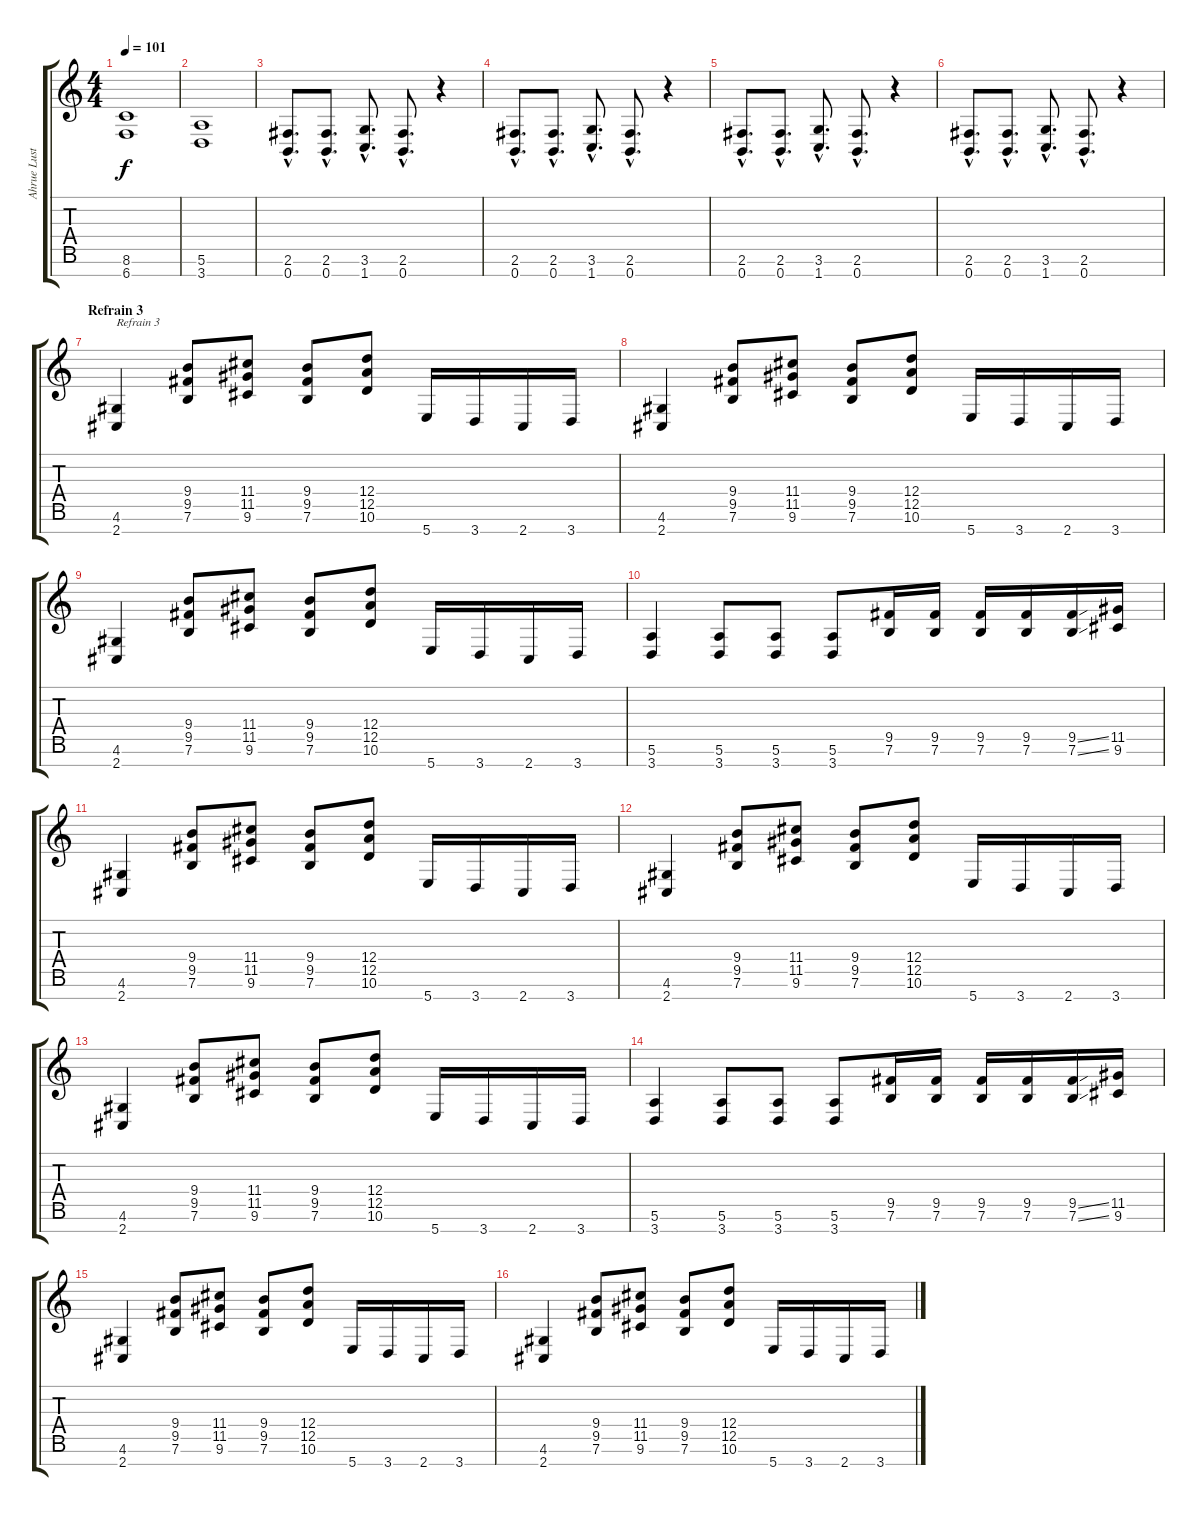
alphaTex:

\track ("Ahrue Luster" "Ahrue Lust") {instrument overdrivenguitar}
\staff {score tabs}
\tuning (E4 B3 G3 D3 A2 E2 B1) {hide}
\ts (4 4)
\tempo 101
\clef g2
\ks c
(8.6 6.7).1{dy f} |
(5.6 3.7).1 |
(2.6{hac} 0.7{hac}).8{d} (2.6{hac} 0.7{hac}).8{d} (3.6{hac} 1.7{hac}).8{d} (2.6{hac} 0.7{hac}).8{d} r.4 |
(2.6{hac} 0.7{hac}).8{d} (2.6{hac} 0.7{hac}).8{d} (3.6{hac} 1.7{hac}).8{d} (2.6{hac} 0.7{hac}).8{d} r.4 |
(2.6{hac} 0.7{hac}).8{d} (2.6{hac} 0.7{hac}).8{d} (3.6{hac} 1.7{hac}).8{d} (2.6{hac} 0.7{hac}).8{d} r.4 |
(2.6{hac} 0.7{hac}).8{d} (2.6{hac} 0.7{hac}).8{d} (3.6{hac} 1.7{hac}).8{d} (2.6{hac} 0.7{hac}).8{d} r.4 |
\section ("" "Refrain 3")
(4.6 2.7).4{txt "Refrain 3" volume 9} (9.4 9.5 7.6).8 (11.4 11.5 9.6).8 (9.4 9.5 7.6).8 (12.4 12.5 10.6).8 5.7.16 3.7.16 2.7.16 3.7.16 |
(4.6 2.7).4 (9.4 9.5 7.6).8 (11.4 11.5 9.6).8 (9.4 9.5 7.6).8 (12.4 12.5 10.6).8 5.7.16 3.7.16 2.7.16 3.7.16 |
(4.6 2.7).4 (9.4 9.5 7.6).8 (11.4 11.5 9.6).8 (9.4 9.5 7.6).8 (12.4 12.5 10.6).8 5.7.16 3.7.16 2.7.16 3.7.16 |
(5.6 3.7).4 (5.6 3.7).8 (5.6 3.7).8 (5.6 3.7).8 (9.5 7.6).16 (9.5 7.6).16 (9.5 7.6).16 (9.5 7.6).16 (9.5{ss} 7.6{ss}).16 (11.5 9.6).16 |
(4.6 2.7).4 (9.4 9.5 7.6).8 (11.4 11.5 9.6).8 (9.4 9.5 7.6).8 (12.4 12.5 10.6).8 5.7.16 3.7.16 2.7.16 3.7.16 |
(4.6 2.7).4 (9.4 9.5 7.6).8 (11.4 11.5 9.6).8 (9.4 9.5 7.6).8 (12.4 12.5 10.6).8 5.7.16 3.7.16 2.7.16 3.7.16 |
(4.6 2.7).4 (9.4 9.5 7.6).8 (11.4 11.5 9.6).8 (9.4 9.5 7.6).8 (12.4 12.5 10.6).8 5.7.16 3.7.16 2.7.16 3.7.16 |
(5.6 3.7).4 (5.6 3.7).8 (5.6 3.7).8 (5.6 3.7).8 (9.5 7.6).16 (9.5 7.6).16 (9.5 7.6).16 (9.5 7.6).16 (9.5{ss} 7.6{ss}).16 (11.5 9.6).16 |
(4.6 2.7).4 (9.4 9.5 7.6).8 (11.4 11.5 9.6).8 (9.4 9.5 7.6).8 (12.4 12.5 10.6).8 5.7.16 3.7.16 2.7.16 3.7.16 |
(4.6 2.7).4 (9.4 9.5 7.6).8 (11.4 11.5 9.6).8 (9.4 9.5 7.6).8 (12.4 12.5 10.6).8 5.7.16 3.7.16 2.7.16 3.7.16
